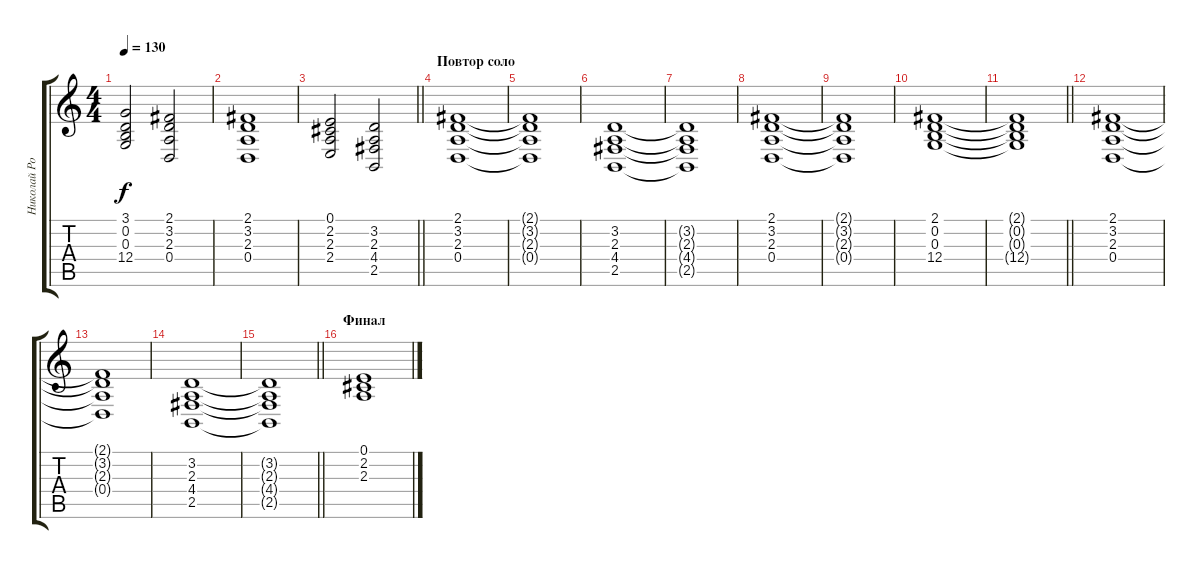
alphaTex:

\track ("Николай Ростовский (клавишные 1)" "Николай Ро") {instrument synthstrings1}
\staff {score tabs}
\tuning (E4 B3 G3 D3 A2 E2) {hide}
\ts (4 4)
\tempo 130
\clef g2
\ks c
(3.1 0.2 0.3 12.4).2{dy f} (2.1 3.2 2.3 0.4).2 |
(2.1 3.2 2.3 0.4).1 |
\barLineRight lightlight
(0.1 2.2 2.3 2.4).2 (3.2 2.3 4.4 2.5).2 |
\section ("" "Повтор соло")
(2.1 3.2 2.3 0.4).1 |
(2.1{t} 3.2{t} 2.3{t} 0.4{t}).1 |
(3.2 2.3 4.4 2.5).1 |
(3.2{t} 2.3{t} 4.4{t} 2.5{t}).1 |
(2.1 3.2 2.3 0.4).1 |
(2.1{t} 3.2{t} 2.3{t} 0.4{t}).1 |
(2.1 0.2 0.3 12.4).1 |
\barLineRight lightlight
(2.1{t} 0.2{t} 0.3{t} 12.4{t}).1 |
(2.1 3.2 2.3 0.4).1 |
(2.1{t} 3.2{t} 2.3{t} 0.4{t}).1 |
(3.2 2.3 4.4 2.5).1 |
\barLineRight lightlight
(3.2{t} 2.3{t} 4.4{t} 2.5{t}).1 |
\section ("" "Финал")
(0.1 2.2 2.3).1
